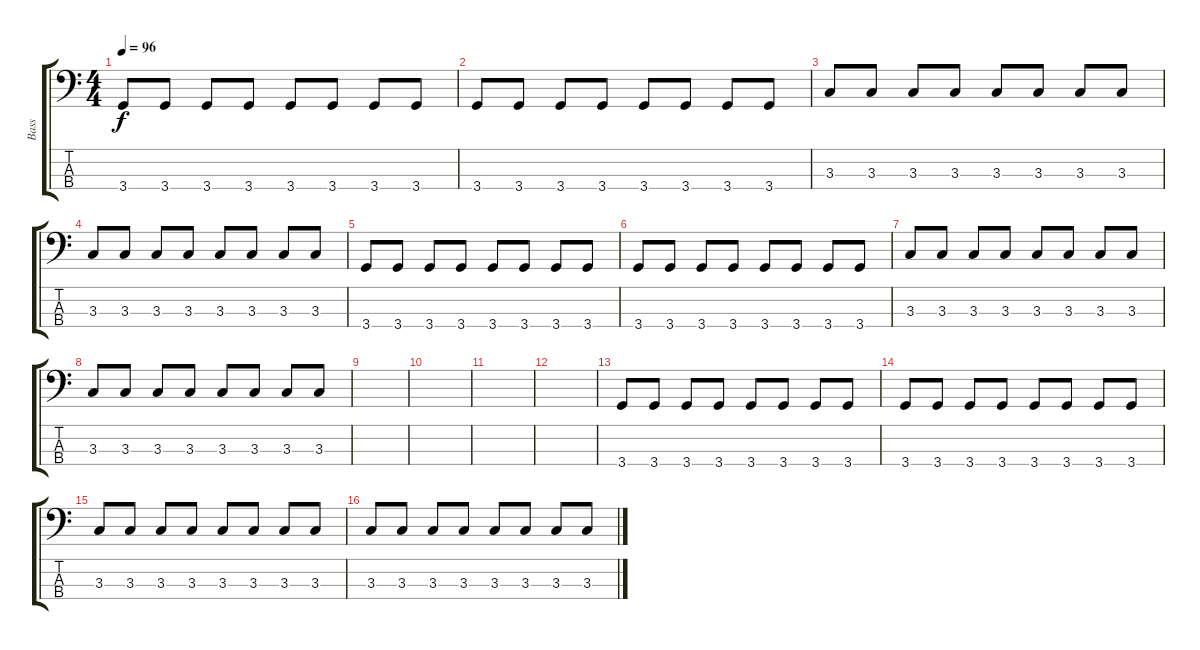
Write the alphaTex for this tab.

\track ("Bass" "Bass") {instrument electricbasspick}
\staff {score tabs}
\tuning (G2 D2 A1 E1) {hide}
\ts (4 4)
\tempo 96
\clef f4
\ks c
3.4.8{dy f} 3.4.8 3.4.8 3.4.8 3.4.8 3.4.8 3.4.8 3.4.8 |
3.4.8 3.4.8 3.4.8 3.4.8 3.4.8 3.4.8 3.4.8 3.4.8 |
3.3.8 3.3.8 3.3.8 3.3.8 3.3.8 3.3.8 3.3.8 3.3.8 |
3.3.8 3.3.8 3.3.8 3.3.8 3.3.8 3.3.8 3.3.8 3.3.8 |
3.4.8 3.4.8 3.4.8 3.4.8 3.4.8 3.4.8 3.4.8 3.4.8 |
3.4.8 3.4.8 3.4.8 3.4.8 3.4.8 3.4.8 3.4.8 3.4.8 |
3.3.8 3.3.8 3.3.8 3.3.8 3.3.8 3.3.8 3.3.8 3.3.8 |
3.3.8 3.3.8 3.3.8 3.3.8 3.3.8 3.3.8 3.3.8 3.3.8 |
|
|
|
|
3.4.8 3.4.8 3.4.8 3.4.8 3.4.8 3.4.8 3.4.8 3.4.8 |
3.4.8 3.4.8 3.4.8 3.4.8 3.4.8 3.4.8 3.4.8 3.4.8 |
3.3.8 3.3.8 3.3.8 3.3.8 3.3.8 3.3.8 3.3.8 3.3.8 |
3.3.8 3.3.8 3.3.8 3.3.8 3.3.8 3.3.8 3.3.8 3.3.8
